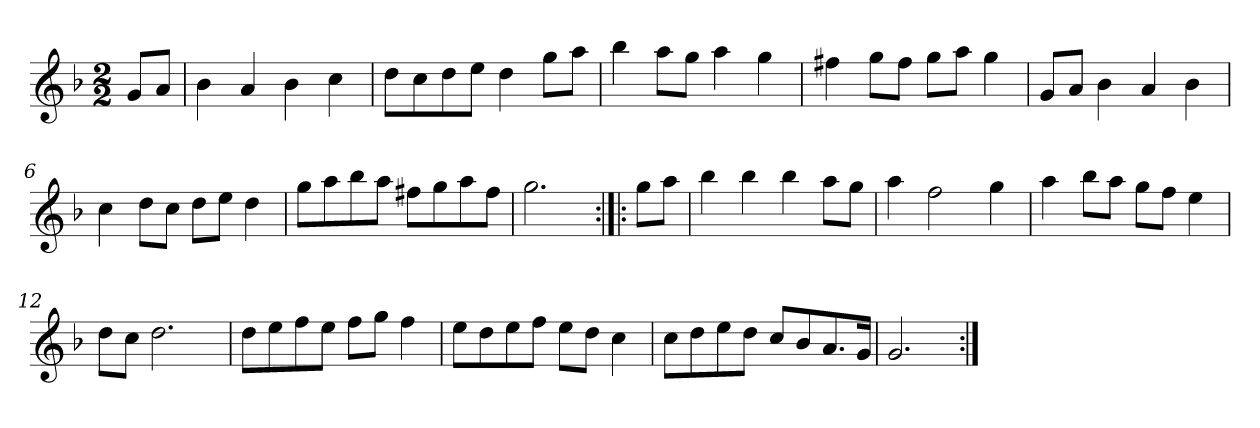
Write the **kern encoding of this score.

**kern
*part1
*staff1
*clefG2
*k[b-]
*G:dor
*M2/2
*MM120
=
8g/L
8a/J
=1
4b-
4a
4b-
4cc
=2
8dd\L
8cc\
8dd\
8ee\J
4dd
8gg\L
8aa\J
=3
4bb-
8aa\L
8gg\J
4aa
4gg
=4
4ff#X
8gg\L
8ff#\J
8gg\L
8aa\J
4gg
=5
8g/L
8a/J
4b-
4a
4b-
=6
4cc
8dd\L
8cc\J
8dd\L
8ee\J
4dd
=7
8gg\L
8aa\
8bb-\
8aa\J
8ff#X\L
8gg\
8aa\
8ff#\J
=8
2.gg
=:|!|:
8gg\L
8aa\J
=9
4bb-
4bb-
4bb-
8aa\L
8gg\J
=10
4aa
2ff
4gg
=11
4aa
8bb-\L
8aa\J
8gg\L
8ff\J
4ee
=12
8dd\L
8cc\J
2.dd
=13
8dd\L
8ee\
8ff\
8ee\J
8ff\L
8gg\J
4ff
=14
8ee\L
8dd\
8ee\
8ff\J
8ee\L
8dd\J
4cc
=15
8cc\L
8dd\
8ee\
8dd\J
8cc/L
8b-/
8.a/
16g/Jk
=16
2.g
=:|!
*-
